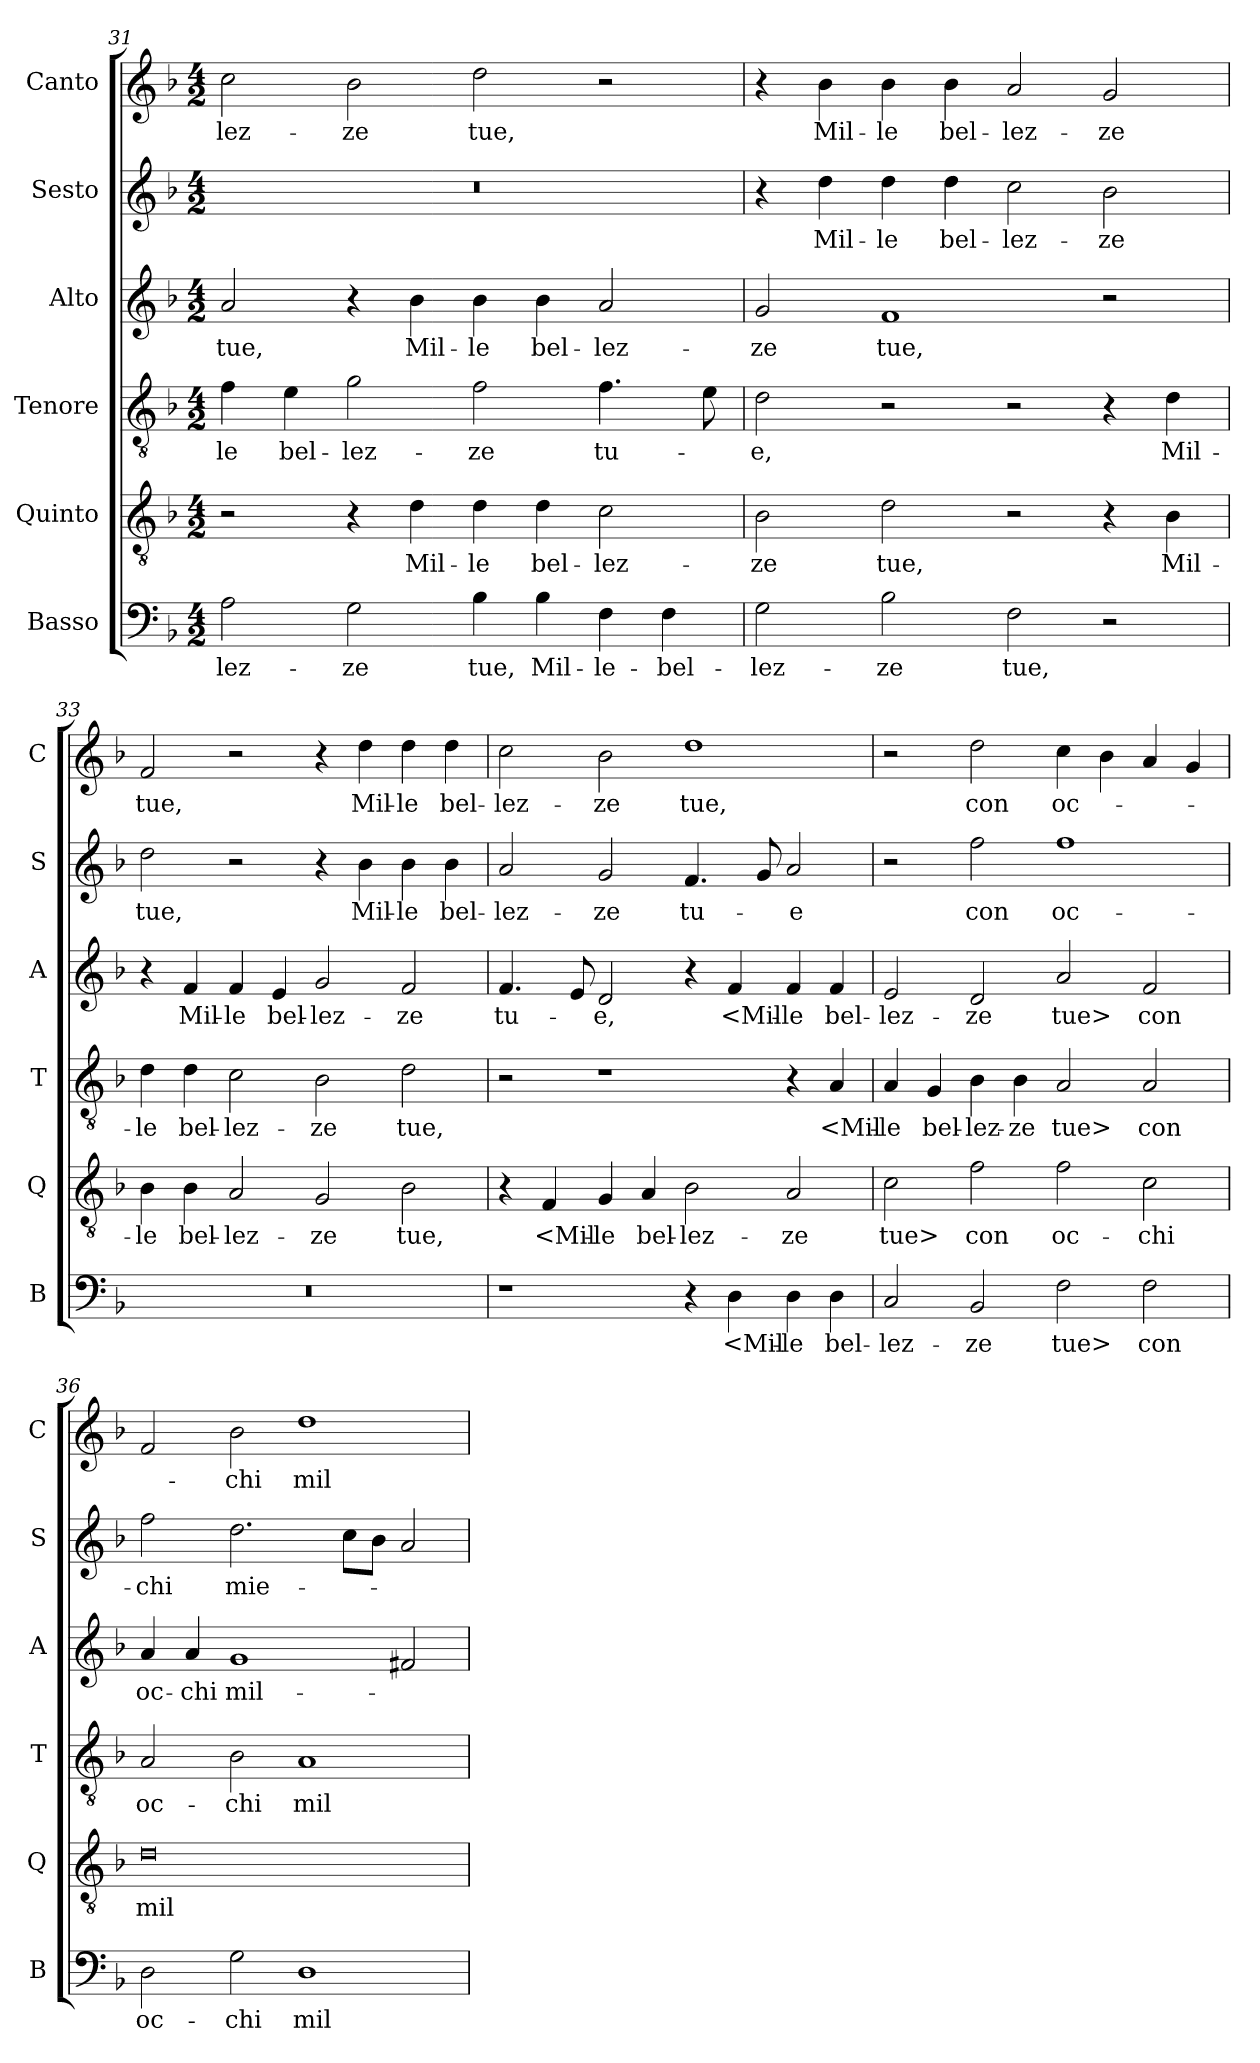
**kern	**text	**kern	**text	**kern	**text	**kern	**text	**kern	**text	**kern	**text
*part6	*part6	*part5	*part5	*part4	*part4	*part3	*part3	*part2	*part2	*part1	*part1
*staff6	*staff6	*staff5	*staff5	*staff4	*staff4	*staff3	*staff3	*staff2	*staff2	*staff1	*staff1
*I"Basso	*	*I"Quinto	*	*I"Tenore	*	*I"Alto	*	*I"Sesto	*	*I"Canto	*
*I'B	*	*I'Q	*	*I'T	*	*I'A	*	*I'S	*	*I'C	*
*clefF4	*	*clefGv2	*	*clefGv2	*	*clefG2	*	*clefG2	*	*clefG2	*
*k[b-]	*	*k[b-]	*	*k[b-]	*	*k[b-]	*	*k[b-]	*	*k[b-]	*
*M4/2	*	*M4/2	*	*M4/2	*	*M4/2	*	*M4/2	*	*M4/2	*
=31	=31	=31	=31	=31	=31	=31	=31	=31	=31	=31	=31
2A	-lez-	2r	.	4f	-le	2a	tue,	0r	.	2cc	-lez-
.	.	.	.	4e	bel-	.	.	.	.	.	.
2G	-ze	4r	.	2g	-lez-	4r	.	.	.	2b-	-ze
.	.	4d	Mil-	.	.	4b-	Mil-	.	.	.	.
4B-	tue,	4d	-le	2f	-ze	4b-	-le	.	.	2dd	tue,
4B-	Mil-	4d	bel-	.	.	4b-	bel-	.	.	.	.
4F	-le-	2c	-lez-	4.f	tu-	2a	-lez-	.	.	2r	.
4F	-bel-	.	.	.	.	.	.	.	.	.	.
.	.	.	.	8e	.	.	.	.	.	.	.
=32	=32	=32	=32	=32	=32	=32	=32	=32	=32	=32	=32
2G	-lez-	2B-	-ze	2d	-e,	2g	-ze	4r	.	4r	.
.	.	.	.	.	.	.	.	4dd	Mil-	4b-	Mil-
2B-	-ze	2d	tue,	2r	.	1f	tue,	4dd	-le	4b-	-le
.	.	.	.	.	.	.	.	4dd	bel-	4b-	bel-
2F	tue,	2r	.	2r	.	.	.	2cc	-lez-	2a	-lez-
2r	.	4r	.	4r	.	2r	.	2b-	-ze	2g	-ze
.	.	4B-	Mil-	4d	Mil-	.	.	.	.	.	.
=33	=33	=33	=33	=33	=33	=33	=33	=33	=33	=33	=33
0r	.	4B-	-le	4d	-le	4r	.	2dd	tue,	2f	tue,
.	.	4B-	bel-	4d	bel-	4f	Mil-	.	.	.	.
.	.	2A	-lez-	2c	-lez-	4f	-le	2r	.	2r	.
.	.	.	.	.	.	4e	bel-	.	.	.	.
.	.	2G	-ze	2B-	-ze	2g	-lez-	4r	.	4r	.
.	.	.	.	.	.	.	.	4b-	Mil-	4dd	Mil-
.	.	2B-	tue,	2d	tue,	2f	-ze	4b-	-le	4dd	-le
.	.	.	.	.	.	.	.	4b-	bel-	4dd	bel-
=34	=34	=34	=34	=34	=34	=34	=34	=34	=34	=34	=34
1r	.	4r	.	2r	.	4.f	tu-	2a	-lez-	2cc	-lez-
.	.	4F	<Mil-	.	.	.	.	.	.	.	.
.	.	.	.	.	.	8e	.	.	.	.	.
.	.	4G	-le	1r	.	2d	-e,	2g	-ze	2b-	-ze
.	.	4A	bel-	.	.	.	.	.	.	.	.
4r	.	2B-	-lez-	.	.	4r	.	4.f	tu-	1dd	tue,
4D	<Mil-	.	.	.	.	4f	<Mil-	.	.	.	.
.	.	.	.	.	.	.	.	8g	.	.	.
4D	-le	2A	-ze	4r	.	4f	-le	2a	-e	.	.
4D	bel-	.	.	4A	<Mil-	4f	bel-	.	.	.	.
=35	=35	=35	=35	=35	=35	=35	=35	=35	=35	=35	=35
2C	-lez-	2c	tue>	4A	-le	2e	-lez-	2r	.	2r	.
.	.	.	.	4G	bel-	.	.	.	.	.	.
2BB-	-ze	2f	con	4B-	-lez-	2d	-ze	2ff	con	2dd	con
.	.	.	.	4B-	-ze	.	.	.	.	.	.
2F	tue>	2f	oc-	2A	tue>	2a	tue>	1ff	oc-	4cc	oc-
.	.	.	.	.	.	.	.	.	.	4b-	.
2F	con	2c	-chi	2A	con	2f	con	.	.	4a	.
.	.	.	.	.	.	.	.	.	.	4g	.
=36	=36	=36	=36	=36	=36	=36	=36	=36	=36	=36	=36
2D	oc-	0d	mil-	2A	oc-	4a	oc-	2ff	-chi	2f	.
.	.	.	.	.	.	4a	-chi	.	.	.	.
2G	-chi	.	.	2B-	-chi	1g	mil-	2.dd	mie-	2b-	-chi
1D	mil-	.	.	1A	mil-	.	.	.	.	1dd	mil-
.	.	.	.	.	.	.	.	8ccL	.	.	.
.	.	.	.	.	.	.	.	8b-J	.	.	.
.	.	.	.	.	.	2f#X	.	2a	.	.	.
=	=	=	=	=	=	=	=	=	=	=	=
*-	*-	*-	*-	*-	*-	*-	*-	*-	*-	*-	*-
